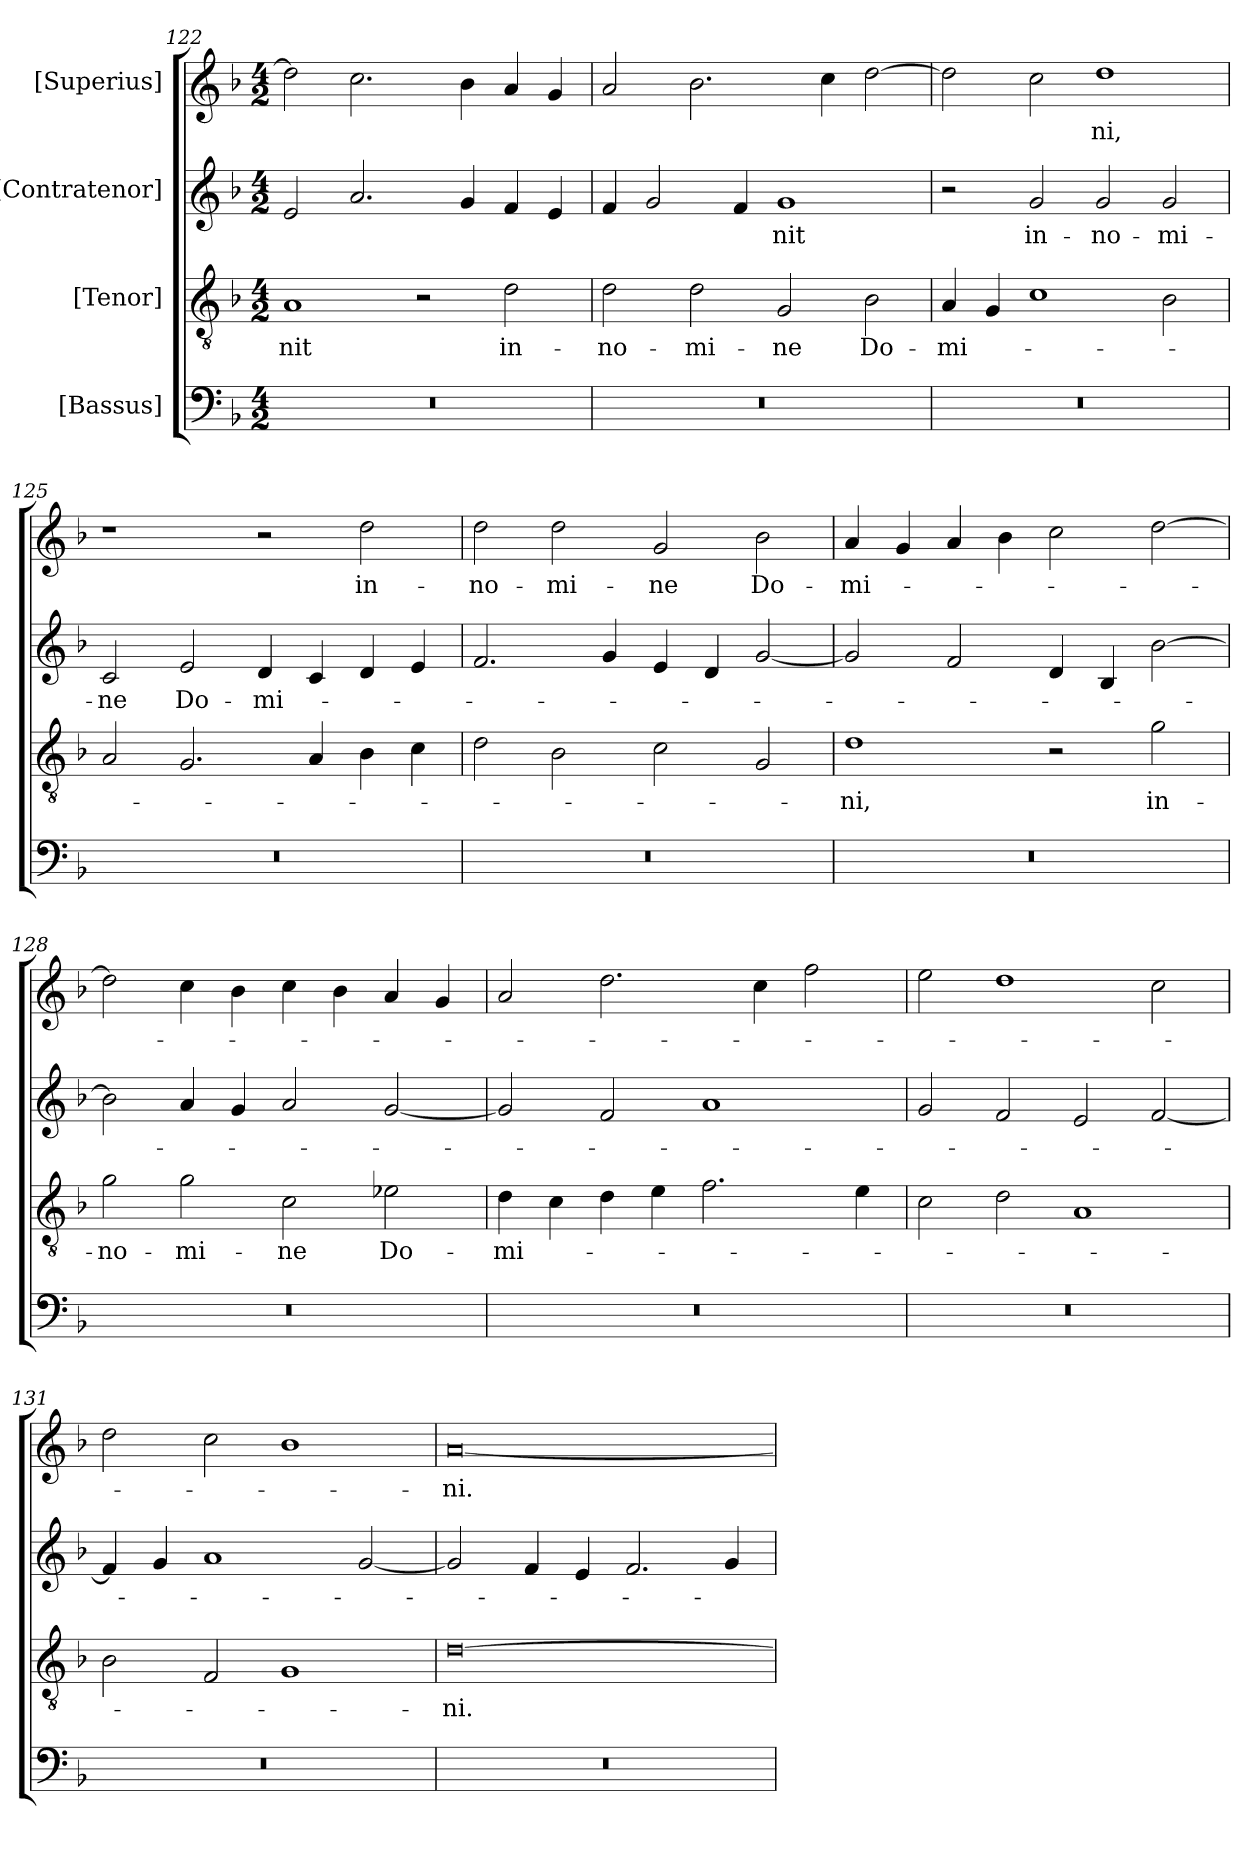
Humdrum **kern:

**kern	**kern	**text	**kern	**text	**kern	**text
*part4	*part3	*part3	*part2	*part2	*part1	*part1
*staff4	*staff3	*staff3	*staff2	*staff2	*staff1	*staff1
*I"[Bassus]	*I"[Tenor]	*	*I"[Contratenor]	*	*I"[Superius]	*
*clefF4	*clefGv2	*	*clefG2	*	*clefG2	*
*k[b-]	*k[b-]	*	*k[b-]	*	*k[b-]	*
*M4/2	*M4/2	*	*M4/2	*	*M4/2	*
=122	=122	=122	=122	=122	=122	=122
0r	1A/	-nit	2e/	.	2dd\]	.
.	.	.	2.a/	.	2.cc\	.
.	2r	.	.	.	.	.
.	.	.	4g/	.	4b-\	.
.	2d\	in-	4f/	.	4a/	.
.	.	.	4e/	.	4g/	.
=123	=123	=123	=123	=123	=123	=123
0r	2d\	no-	4f/	.	2a/	.
.	.	.	2g/	.	.	.
.	2d\	-mi-	.	.	2.b-\	.
.	.	.	4f/	.	.	.
.	2G/	-ne	1g/	-nit	.	.
.	.	.	.	.	4cc\	.
.	2B-\	Do-	.	.	[2dd\	.
=124	=124	=124	=124	=124	=124	=124
0r	4A/	-mi-	2r	.	2dd\]	.
.	4G/	.	.	.	.	.
.	1c\	.	2g/	in-	2cc\	.
.	.	.	2g/	no-	1dd\	-ni,
.	2B-\	.	2g/	-mi-	.	.
=125	=125	=125	=125	=125	=125	=125
0r	2A/	.	2c/	-ne	1r	.
.	2.G/	.	2e/	Do-	.	.
.	.	.	4d/	-mi-	2r	.
.	4A/	.	4c/	.	.	.
.	4B-\	.	4d/	.	2dd\	in-
.	4c\	.	4e/	.	.	.
=126	=126	=126	=126	=126	=126	=126
0r	2d\	.	2.f/	.	2dd\	no-
.	2B-\	.	.	.	2dd\	-mi-
.	.	.	4g/	.	.	.
.	2c\	.	4e/	.	2g/	-ne
.	.	.	4d/	.	.	.
.	2G/	.	[2g/	.	2b-\	Do-
=127	=127	=127	=127	=127	=127	=127
0r	1d\	-ni,	2g/]	.	4a/	-mi-
.	.	.	.	.	4g/	.
.	.	.	2f/	.	4a/	.
.	.	.	.	.	4b-\	.
.	2r	.	4d/	.	2cc\	.
.	.	.	4B-/	.	.	.
.	2g\	in-	[2b-\	.	[2dd\	.
=128	=128	=128	=128	=128	=128	=128
0r	2g\	no-	2b-\]	.	2dd\]	.
.	2g\	-mi-	4a/	.	4cc\	.
.	.	.	4g/	.	4b-\	.
.	2c\	-ne	2a/	.	4cc\	.
.	.	.	.	.	4b-\	.
.	2e-X\	Do-	[2g/	.	4a/	.
.	.	.	.	.	4g/	.
=129	=129	=129	=129	=129	=129	=129
0r	4d\	-mi-	2g/]	.	2a/	.
.	4c\	.	.	.	.	.
.	4d\	.	2f/	.	2.dd\	.
.	4e\	.	.	.	.	.
.	2.f\	.	1a/	.	.	.
.	.	.	.	.	4cc\	.
.	.	.	.	.	2ff\	.
.	4e\	.	.	.	.	.
=130	=130	=130	=130	=130	=130	=130
0r	2c\	.	2g/	.	2ee\	.
.	2d\	.	2f/	.	1dd\	.
.	1A/	.	2e/	.	.	.
.	.	.	[2f/	.	2cc\	.
=131	=131	=131	=131	=131	=131	=131
0r	2B-\	.	4f/]	.	2dd\	.
.	.	.	4g/	.	.	.
.	2F/	.	1a/	.	2cc\	.
.	1G/	.	.	.	1b-\	.
.	.	.	[2g/	.	.	.
=132	=132	=132	=132	=132	=132	=132
0r	[0d\	-ni.	2g/]	.	[0a/	-ni.
.	.	.	4f/	.	.	.
.	.	.	4e/	.	.	.
.	.	.	2.f/	.	.	.
.	.	.	4g/	.	.	.
=	=	=	=	=	=	=
*-	*-	*-	*-	*-	*-	*-
